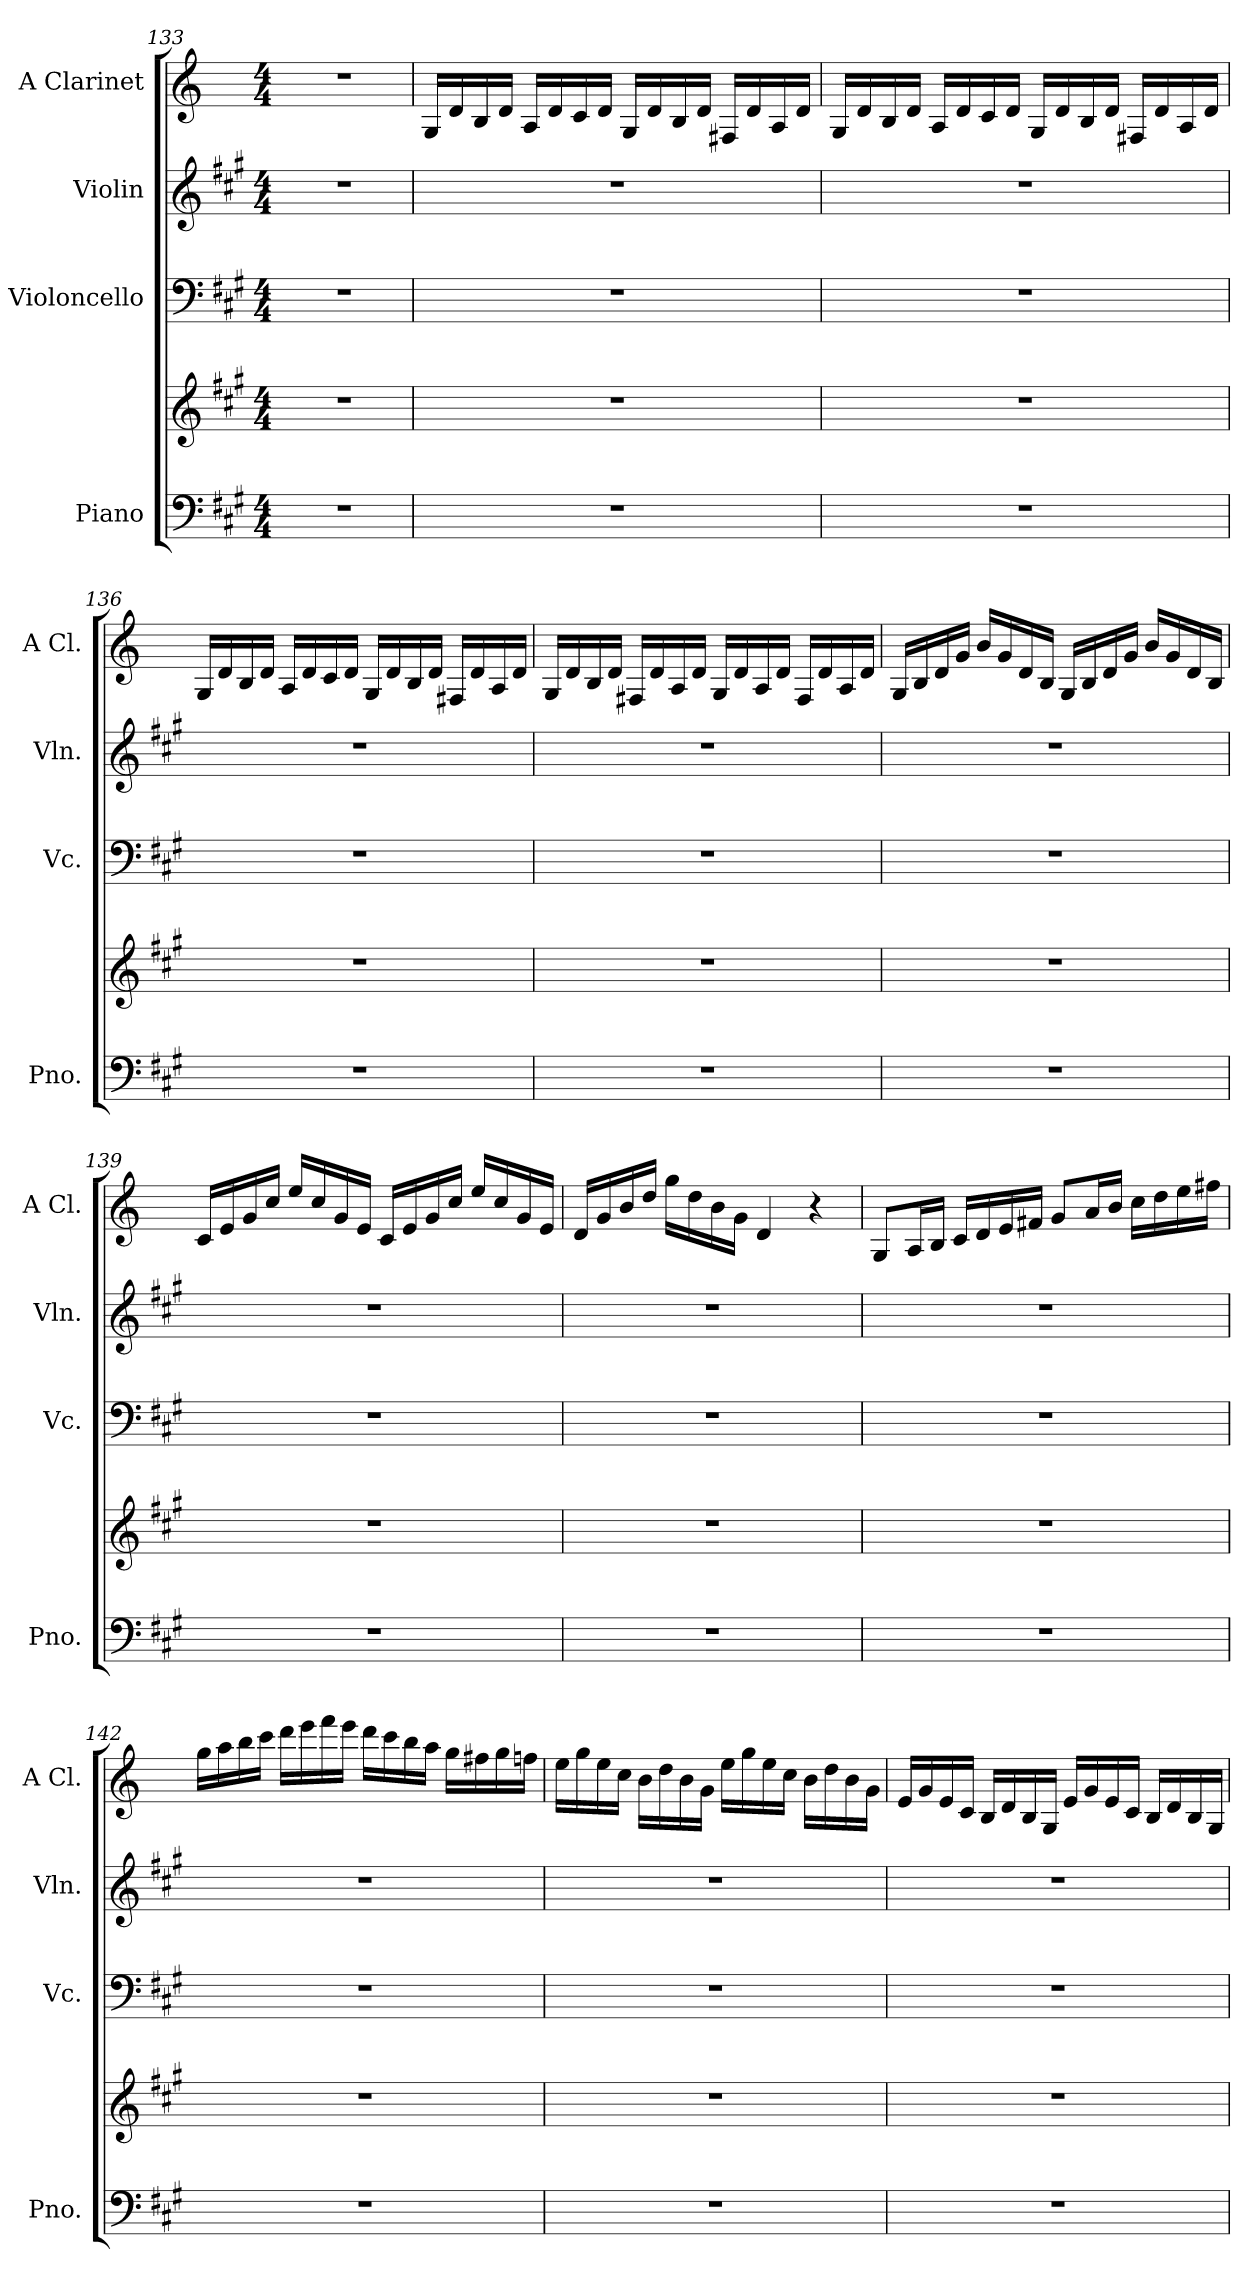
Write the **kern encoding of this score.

**kern	**kern	**kern	**kern	**kern
*part4	*part4	*part3	*part2	*part1
*staff5	*staff4	*staff3	*staff2	*staff1
*I"Piano	*	*I"Violoncello	*I"Violin	*I"A Clarinet
*I'Pno.	*	*I'Vc.	*I'Vln.	*I'A Cl.
*clefF4	*clefG2	*clefF4	*clefG2	*clefG2
*	*	*	*	*ITrd2c3
*k[f#c#g#]	*k[f#c#g#]	*k[f#c#g#]	*k[f#c#g#]	*k[f#c#g#]
*M4/4	*M4/4	*M4/4	*M4/4	*M4/4
=133	=133	=133	=133	=133
1r	1r	1r	1r	1r
=134	=134	=134	=134	=134
1r	1r	1r	1r	16E/LL
.	.	.	.	16B/
.	.	.	.	16G#/
.	.	.	.	16B/JJ
.	.	.	.	16F#/LL
.	.	.	.	16B/
.	.	.	.	16A/
.	.	.	.	16B/JJ
.	.	.	.	16E/LL
.	.	.	.	16B/
.	.	.	.	16G#/
.	.	.	.	16B/JJ
.	.	.	.	16D#X/LL
.	.	.	.	16B/
.	.	.	.	16F#/
.	.	.	.	16B/JJ
!!LO:LB:g=z
=135	=135	=135	=135	=135
1r	1r	1r	1r	16E/LL
.	.	.	.	16B/
.	.	.	.	16G#/
.	.	.	.	16B/JJ
.	.	.	.	16F#/LL
.	.	.	.	16B/
.	.	.	.	16A/
.	.	.	.	16B/JJ
.	.	.	.	16E/LL
.	.	.	.	16B/
.	.	.	.	16G#/
.	.	.	.	16B/JJ
.	.	.	.	16D#X/LL
.	.	.	.	16B/
.	.	.	.	16F#/
.	.	.	.	16B/JJ
=136	=136	=136	=136	=136
1r	1r	1r	1r	16E/LL
.	.	.	.	16B/
.	.	.	.	16G#/
.	.	.	.	16B/JJ
.	.	.	.	16F#/LL
.	.	.	.	16B/
.	.	.	.	16A/
.	.	.	.	16B/JJ
.	.	.	.	16E/LL
.	.	.	.	16B/
.	.	.	.	16G#/
.	.	.	.	16B/JJ
.	.	.	.	16D#X/LL
.	.	.	.	16B/
.	.	.	.	16F#/
.	.	.	.	16B/JJ
=137	=137	=137	=137	=137
1r	1r	1r	1r	16E/LL
.	.	.	.	16B/
.	.	.	.	16G#/
.	.	.	.	16B/JJ
.	.	.	.	16D#X/LL
.	.	.	.	16B/
.	.	.	.	16F#/
.	.	.	.	16B/JJ
.	.	.	.	16E/LL
.	.	.	.	16B/
.	.	.	.	16F#/
.	.	.	.	16B/JJ
.	.	.	.	16D#/LL
.	.	.	.	16B/
.	.	.	.	16F#/
.	.	.	.	16B/JJ
!!LO:LB:g=z
=138	=138	=138	=138	=138
1r	1r	1r	1r	16E/LL
.	.	.	.	16G#/
.	.	.	.	16B/
.	.	.	.	16e/JJ
.	.	.	.	16g#/LL
.	.	.	.	16e/
.	.	.	.	16B/
.	.	.	.	16G#/JJ
.	.	.	.	16E/LL
.	.	.	.	16G#/
.	.	.	.	16B/
.	.	.	.	16e/JJ
.	.	.	.	16g#/LL
.	.	.	.	16e/
.	.	.	.	16B/
.	.	.	.	16G#/JJ
=139	=139	=139	=139	=139
1r	1r	1r	1r	16A/LL
.	.	.	.	16c#/
.	.	.	.	16e/
.	.	.	.	16a/JJ
.	.	.	.	16cc#/LL
.	.	.	.	16a/
.	.	.	.	16e/
.	.	.	.	16c#/JJ
.	.	.	.	16A/LL
.	.	.	.	16c#/
.	.	.	.	16e/
.	.	.	.	16a/JJ
.	.	.	.	16cc#/LL
.	.	.	.	16a/
.	.	.	.	16e/
.	.	.	.	16c#/JJ
=140	=140	=140	=140	=140
1r	1r	1r	1r	16B/LL
.	.	.	.	16e/
.	.	.	.	16g#/
.	.	.	.	16b/JJ
.	.	.	.	16ee\LL
.	.	.	.	16b\
.	.	.	.	16g#\
.	.	.	.	16e\JJ
.	.	.	.	4B/
.	.	.	.	4r
!!LO:LB:g=z
=141	=141	=141	=141	=141
1r	1r	1r	1r	8E/L
.	.	.	.	16F#/L
.	.	.	.	16G#/JJ
.	.	.	.	16A/LL
.	.	.	.	16B/
.	.	.	.	16c#/
.	.	.	.	16d#X/JJ
.	.	.	.	8e/L
.	.	.	.	16f#/L
.	.	.	.	16g#/JJ
.	.	.	.	16a\LL
.	.	.	.	16b\
.	.	.	.	16cc#\
.	.	.	.	16dd#X\JJ
=142	=142	=142	=142	=142
1r	1r	1r	1r	16ee\LL
.	.	.	.	16ff#\
.	.	.	.	16gg#\
.	.	.	.	16aa\JJ
.	.	.	.	16bb\LL
.	.	.	.	16ccc#\
.	.	.	.	16ddd\
.	.	.	.	16ccc#\JJ
.	.	.	.	16bb\LL
.	.	.	.	16aa\
.	.	.	.	16gg#\
.	.	.	.	16ff#\JJ
.	.	.	.	16ee\LL
.	.	.	.	16dd#X\
.	.	.	.	16ee\
.	.	.	.	16ddn\JJ
!!LO:LB:g=z
=143	=143	=143	=143	=143
1r	1r	1r	1r	16cc#\LL
.	.	.	.	16ee\
.	.	.	.	16cc#\
.	.	.	.	16a\JJ
.	.	.	.	16g#\LL
.	.	.	.	16b\
.	.	.	.	16g#\
.	.	.	.	16e\JJ
.	.	.	.	16cc#\LL
.	.	.	.	16ee\
.	.	.	.	16cc#\
.	.	.	.	16a\JJ
.	.	.	.	16g#\LL
.	.	.	.	16b\
.	.	.	.	16g#\
.	.	.	.	16e\JJ
=144	=144	=144	=144	=144
1r	1r	1r	1r	16c#/LL
.	.	.	.	16e/
.	.	.	.	16c#/
.	.	.	.	16A/JJ
.	.	.	.	16G#/LL
.	.	.	.	16B/
.	.	.	.	16G#/
.	.	.	.	16E/JJ
.	.	.	.	16c#/LL
.	.	.	.	16e/
.	.	.	.	16c#/
.	.	.	.	16A/JJ
.	.	.	.	16G#/LL
.	.	.	.	16B/
.	.	.	.	16G#/
.	.	.	.	16E/JJ
=	=	=	=	=
*-	*-	*-	*-	*-
